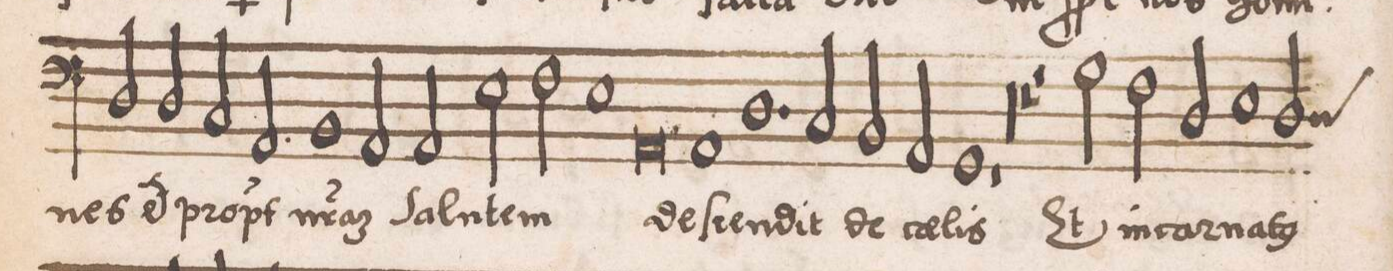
**kern	**text
*I"BASSVS	*
*clefF4	*
*k[]	*
*met(c|)	*
*M2/1	*
2D/	-neſ
2D/	e(t)
2C/	prop-
2AA/	-t(er)
=55	=55
1BB	n(os-
2AA/	-t)ra(m)
2AA/	ſa-
=56	=56
2E\	-lu-
2F\	-tem
1E	.
=57	=57
0AA	de-
=58	=58
1AA	-ſcen-
1.D	.
=59	=59
2C/	-dit
2BB/	de
2AA/	c(ae)-
=60	=60
1GG	-lis
1r	.
=61	=61
0r	.
=62	=62
0r	.
=63	=63
1r	.
2r	.
2G\	Et
=64	=64
2F\	in-
2D/	-car-
1E	-na-
=65	=65
*custos:D	*
2D/	-t(us)
*-	*-
